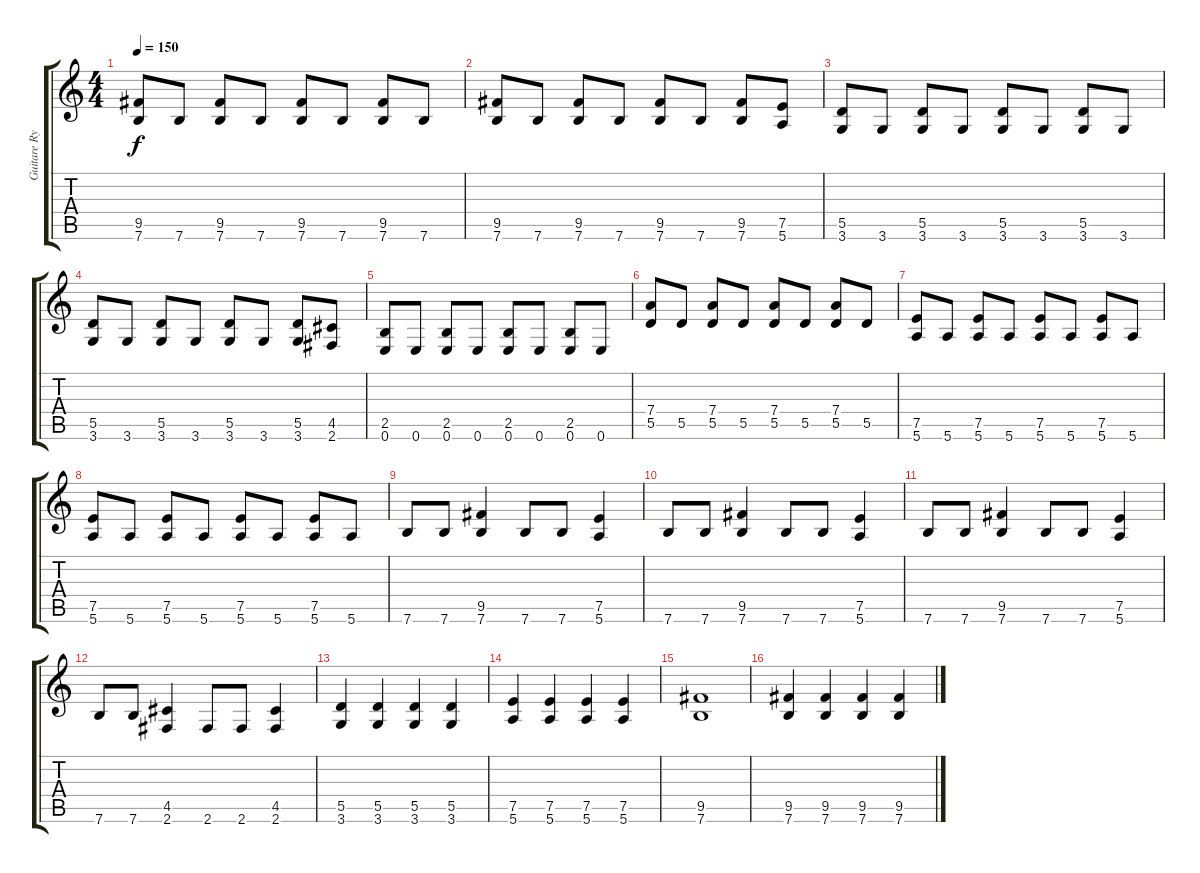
\track ("Guitare Rythmique" "Guitare Ry") {instrument distortionguitar}
\staff {score tabs}
\tuning (E4 B3 G3 D3 A2 E2) {hide}
\ts (4 4)
\tempo 150
\clef g2
\ks c
(9.5 7.6).8{dy f} 7.6.8 (9.5 7.6).8 7.6.8 (9.5 7.6).8 7.6.8 (9.5 7.6).8 7.6.8 |
(9.5 7.6).8 7.6.8 (9.5 7.6).8 7.6.8 (9.5 7.6).8 7.6.8 (9.5 7.6).8 (7.5 5.6).8 |
(5.5 3.6).8 3.6.8 (5.5 3.6).8 3.6.8 (5.5 3.6).8 3.6.8 (5.5 3.6).8 3.6.8 |
(5.5 3.6).8 3.6.8 (5.5 3.6).8 3.6.8 (5.5 3.6).8 3.6.8 (5.5 3.6).8 (4.5 2.6).8 |
(2.5 0.6).8 0.6.8 (2.5 0.6).8 0.6.8 (2.5 0.6).8 0.6.8 (2.5 0.6).8 0.6.8 |
(7.4 5.5).8 5.5.8 (7.4 5.5).8 5.5.8 (7.4 5.5).8 5.5.8 (7.4 5.5).8 5.5.8 |
(7.5 5.6).8 5.6.8 (7.5 5.6).8 5.6.8 (7.5 5.6).8 5.6.8 (7.5 5.6).8 5.6.8 |
(7.5 5.6).8 5.6.8 (7.5 5.6).8 5.6.8 (7.5 5.6).8 5.6.8 (7.5 5.6).8 5.6.8 |
7.6.8 7.6.8 (9.5 7.6).4 7.6.8 7.6.8 (7.5 5.6).4 |
7.6.8 7.6.8 (9.5 7.6).4 7.6.8 7.6.8 (7.5 5.6).4 |
7.6.8 7.6.8 (9.5 7.6).4 7.6.8 7.6.8 (7.5 5.6).4 |
7.6.8 7.6.8 (4.5 2.6).4 2.6.8 2.6.8 (4.5 2.6).4 |
(5.5 3.6).4 (5.5 3.6).4 (5.5 3.6).4 (5.5 3.6).4 |
(7.5 5.6).4 (7.5 5.6).4 (7.5 5.6).4 (7.5 5.6).4 |
(9.5 7.6).1 |
(9.5 7.6).4 (9.5 7.6).4 (9.5 7.6).4 (9.5 7.6).4
